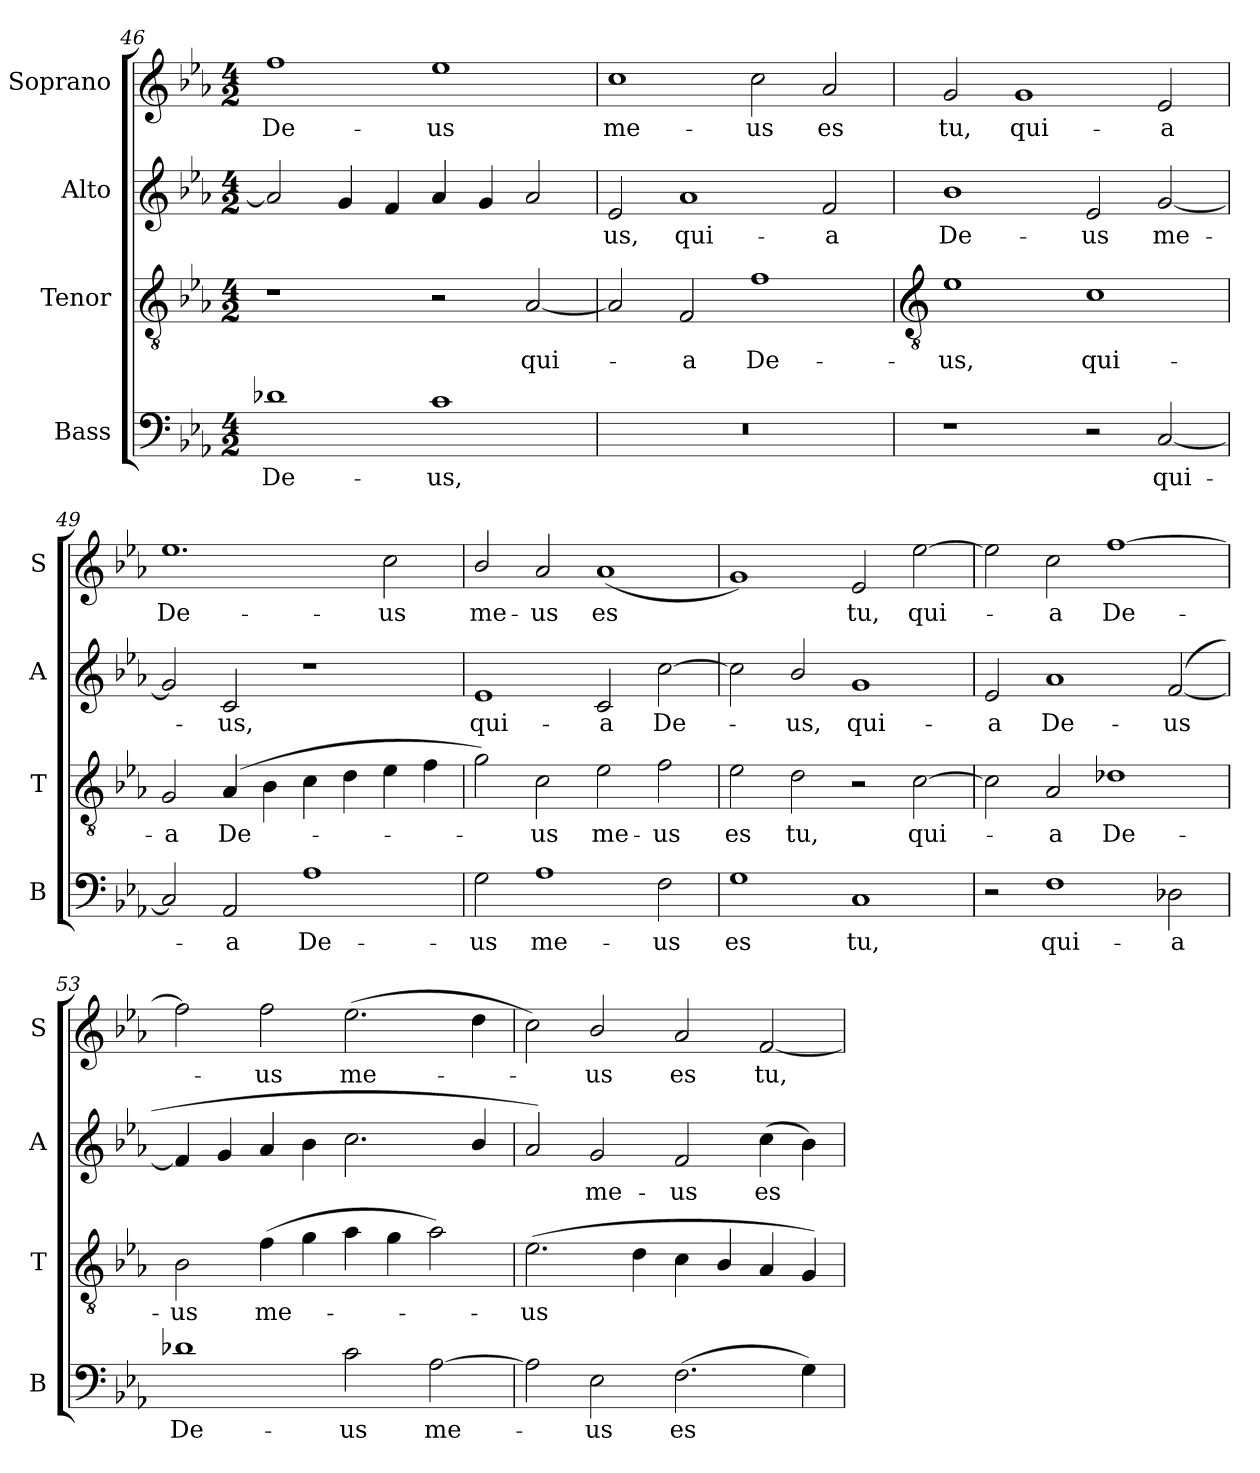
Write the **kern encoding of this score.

**kern	**text	**kern	**text	**kern	**text	**kern	**text
*part4	*part4	*part3	*part3	*part2	*part2	*part1	*part1
*staff4	*staff4	*staff3	*staff3	*staff2	*staff2	*staff1	*staff1
*I"Bass	*	*I"Tenor	*	*I"Alto	*	*I"Soprano	*
*I'B	*	*I'T	*	*I'A	*	*I'S	*
*clefF4	*	*clefGv2	*	*clefG2	*	*clefG2	*
*k[b-e-a-]	*	*k[b-e-a-]	*	*k[b-e-a-]	*	*k[b-e-a-]	*
*E-:	*	*E-:	*	*E-:	*	*E-:	*
*M4/2	*	*M4/2	*	*M4/2	*	*M4/2	*
=46	=46	=46	=46	=46	=46	=46	=46
!	!LO:LY:b	!	!	!	!	!	!LO:LY:b
1d-X	De-	1r	.	2a-]	.	1ff	De-
.	.	.	.	4g	.	.	.
.	.	.	.	4f	.	.	.
!	!LO:LY:b	!	!	!	!	!	!LO:LY:b
1c	-us,	2r	.	4a-	.	1ee-	-us
.	.	.	.	4g	.	.	.
!	!	!	!LO:LY:b	!	!	!	!
.	.	[2A-	qui-	2a-	.	.	.
=47	=47	=47	=47	=47	=47	=47	=47
!	!	!	!	!	!LO:LY:b	!	!LO:LY:b
0r	.	2A-]	.	2e-	us,	1cc	me-
!	!	!	!LO:LY:b	!	!LO:LY:b	!	!
.	.	2F	a	1a-	qui-	.	.
!	!	!	!LO:LY:b	!	!	!	!LO:LY:b
.	.	1f	De-	.	.	2cc	-us
!	!	!	!	!	!LO:LY:b	!	!LO:LY:b
.	.	.	.	2f	-a	2a-	es
!!LO:LB:g=z
=48	=48	=48	=48	=48	=48	=48	=48
*	*	*clefGv2	*	*	*	*	*
!	!	!	!LO:LY:b	!	!LO:LY:b	!	!LO:LY:b
1r	.	1e-	-us,	1b-	De-	2g	tu,
!	!	!	!	!	!	!	!LO:LY:b
.	.	.	.	.	.	1g	qui-
!	!	!	!LO:LY:b	!	!LO:LY:b	!	!
2r	.	1c	qui-	2e-	-us	.	.
!	!LO:LY:b	!	!	!	!LO:LY:b	!	!LO:LY:b
[2C	qui-	.	.	[2g	me-	2e-	-a
=49	=49	=49	=49	=49	=49	=49	=49
!	!	!	!LO:LY:b	!	!	!	!LO:LY:b
2C]	.	2G	-a	2g]	.	1.ee-	De-
!	!LO:LY:b	!	!LO:LY:b	!	!LO:LY:b	!	!
2AA-	a	(>4A-/	De-	2c	us,	.	.
.	.	4B-	.	.	.	.	.
!	!LO:LY:b	!	!	!	!	!	!
1A-	De-	4c	.	1r	.	.	.
.	.	4d	.	.	.	.	.
!	!	!	!	!	!	!	!LO:LY:b
.	.	4e-	.	.	.	2cc	-us
.	.	4f	.	.	.	.	.
=50	=50	=50	=50	=50	=50	=50	=50
!	!LO:LY:b	!	!	!	!LO:LY:b	!	!LO:LY:b
2G	-us	2g)	.	1e-	qui-	2b-/	me-
!	!LO:LY:b	!	!LO:LY:b	!	!	!	!LO:LY:b
1A-	me-	2c	us	.	.	2a-	-us
!	!	!	!LO:LY:b	!	!LO:LY:b	!	!LO:LY:b
.	.	2e-	me-	2c	-a	(<1a-	es
!	!LO:LY:b	!	!LO:LY:b	!	!LO:LY:b	!	!
2F	-us	2f	-us	[2cc	De-	.	.
=51	=51	=51	=51	=51	=51	=51	=51
!	!LO:LY:b	!	!LO:LY:b	!	!	!	!
1G	es	2e-	es	2cc]	.	1g)	.
!	!	!	!LO:LY:b	!	!LO:LY:b	!	!
.	.	2d	tu,	2b-/	us,	.	.
!	!LO:LY:b	!	!	!	!LO:LY:b	!	!LO:LY:b
1C	tu,	2r	.	1g	qui-	2e-	tu,
!	!	!	!LO:LY:b	!	!	!	!LO:LY:b
.	.	[2c	qui-	.	.	[2ee-	qui-
=52	=52	=52	=52	=52	=52	=52	=52
!	!	!	!	!	!LO:LY:b	!	!
2r	.	2c]	.	2e-	-a	2ee-]	.
!	!LO:LY:b	!	!LO:LY:b	!	!LO:LY:b	!	!LO:LY:b
1F	qui-	2A-	a	1a-	De-	2cc	a
!	!	!	!LO:LY:b	!	!	!	!LO:LY:b
.	.	1d-X	De-	.	.	[1ff	De-
!	!LO:LY:b	!	!	!	!LO:LY:b	!	!
2D-X	-a	.	.	(<[2f	-us	.	.
=53	=53	=53	=53	=53	=53	=53	=53
!	!LO:LY:b	!	!LO:LY:b	!	!	!	!
1d-X	De-	2B-	-us	4f]	.	2ff]	.
.	.	.	.	4g	.	.	.
!	!	!	!LO:LY:b	!	!	!	!LO:LY:b
.	.	(>4f	me-	4a-	.	2ff	us
.	.	4g	.	4b-	.	.	.
!	!LO:LY:b	!	!	!	!	!	!LO:LY:b
2c	-us	4a-	.	2.cc	.	(>2.ee-	me-
.	.	4g	.	.	.	.	.
!	!LO:LY:b	!	!	!	!	!	!
[2A-	me-	2a-)	.	.	.	.	.
.	.	.	.	4b-/	.	4dd	.
=54	=54	=54	=54	=54	=54	=54	=54
!	!	!	!LO:LY:b	!	!	!	!
2A-]	.	(<2.e-	us	2a-)	.	2cc)	.
!	!LO:LY:b	!	!	!	!LO:LY:b	!	!LO:LY:b
2E-	us	.	.	2g	me-	2b-/	us
.	.	4d	.	.	.	.	.
!	!LO:LY:b	!	!	!	!LO:LY:b	!	!LO:LY:b
(>2.F	es	4c	.	2f	-us	2a-	es
.	.	4B-/	.	.	.	.	.
!	!	!	!	!	!LO:LY:b	!	!LO:LY:b
.	.	4A-	.	(>4cc	es	[2f	tu,
4G)	.	4G)	.	4b-)	.	.	.
=	=	=	=	=	=	=	=
*-	*-	*-	*-	*-	*-	*-	*-
